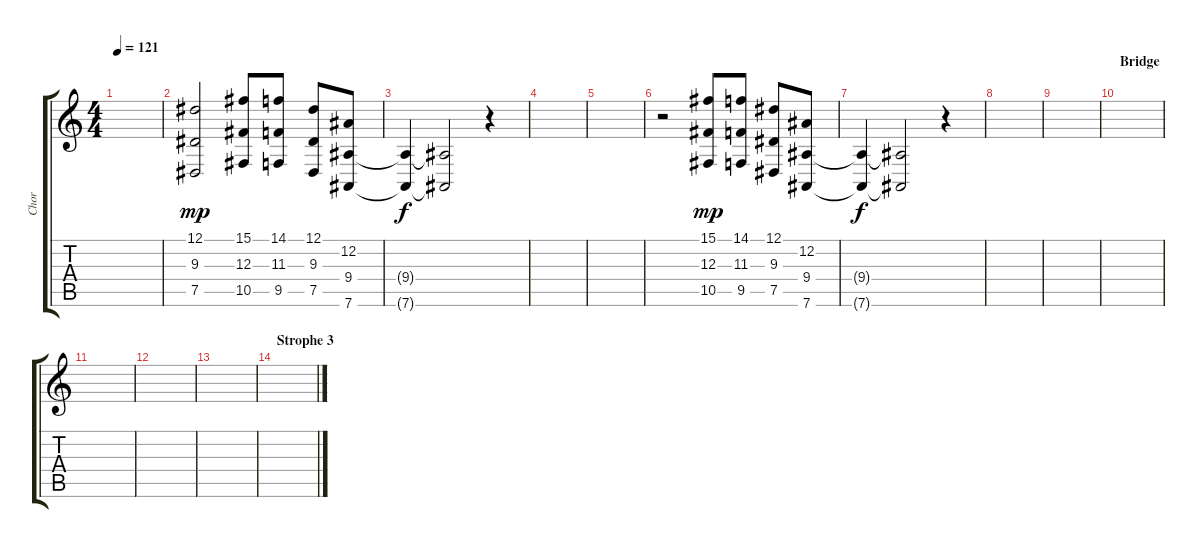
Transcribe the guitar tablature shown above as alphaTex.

\track ("Chor" "Chor") {instrument bassoon}
\staff {score tabs}
\tuning (Eb4 Bb3 Gb3 Db3 Ab2 Eb2) {hide}
\ts (4 4)
\tempo 121
\clef g2
\ks c
|
(12.1 9.3 7.5).2{dy mp} (15.1 12.3 10.5).8 (14.1 11.3 9.5).8 (12.1 9.3 7.5).8 (12.2 9.4 7.6).8 |
(9.4{t} 7.6{t}).4{dy f} (9.4{t} 7.6{t}).2 r.4 |
|
|
r.2 (15.1 12.3 10.5).8{dy mp} (14.1 11.3 9.5).8 (12.1 9.3 7.5).8 (12.2 9.4 7.6).8 |
(9.4{t} 7.6{t}).4{dy f} (9.4{t} 7.6{t}).2 r.4 |
|
|
\section ("" "Bridge")
|
|
|
|
\section ("" "Strophe 3")
